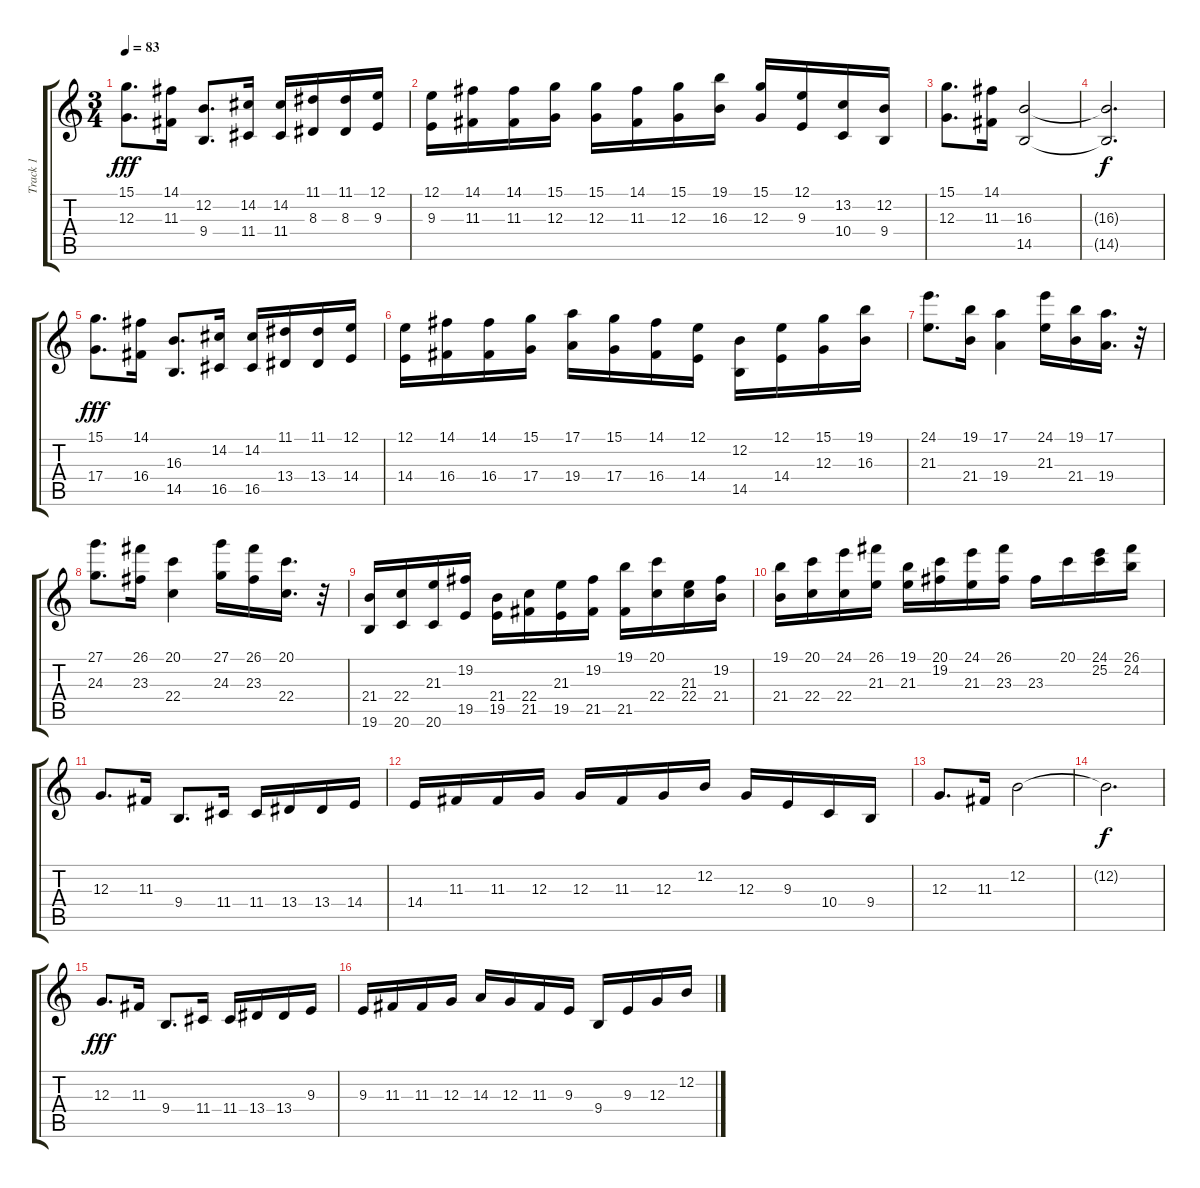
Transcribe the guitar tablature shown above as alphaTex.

\track ("Track 1" "Track 1") {instrument acousticgrandpiano}
\staff {score tabs}
\tuning (E4 B3 G3 D3 A2 E2) {hide}
\ts (3 4)
\tempo 83
\clef g2
\ks c
(15.1 12.3).8{d dy fff instrument stringensemble1} (14.1 11.3).16 (12.2 9.4).8{d} (14.2 11.4).16 (14.2 11.4).16 (11.1 8.3).16 (11.1 8.3).16 (12.1 9.3).16 |
(12.1 9.3).16 (14.1 11.3).16 (14.1 11.3).16 (15.1 12.3).16 (15.1 12.3).16 (14.1 11.3).16 (15.1 12.3).16 (19.1 16.3).16 (15.1 12.3).16 (12.1 9.3).16 (13.2 10.4).16 (12.2 9.4).16 |
(15.1 12.3).8{d} (14.1 11.3).16 (16.3 14.5).2 |
(16.3{t} 14.5{t}).2{d dy f} |
(15.1 17.4).8{d dy fff} (14.1 16.4).16 (16.3 14.5).8{d} (14.2 16.5).16 (14.2 16.5).16 (11.1 13.4).16 (11.1 13.4).16 (12.1 14.4).16 |
(12.1 14.4).16 (14.1 16.4).16 (14.1 16.4).16 (15.1 17.4).16 (17.1 19.4).16 (15.1 17.4).16 (14.1 16.4).16 (12.1 14.4).16 (12.2 14.5).16 (12.1 14.4).16 (15.1 12.3).16 (19.1 16.3).16 |
(24.1 21.3).8{d} (19.1 21.4).16 (17.1 19.4).4 (24.1 21.3).16 (19.1 21.4).16 (17.1 19.4).16{d} r.32 |
(27.1 24.3).8{d} (26.1 23.3).16 (20.1 22.4).4 (27.1 24.3).16 (26.1 23.3).16 (20.1 22.4).16{d} r.32 |
(21.4 19.6).16 (22.4 20.6).16 (21.3 20.6).16 (19.2 19.5).16 (21.4 19.5).16 (22.4 21.5).16 (21.3 19.5).16 (19.2 21.5).16 (19.1 21.5).16 (20.1 22.4).16 (21.3 22.4).16 (19.2 21.4).16 |
(19.1 21.4).16 (20.1 22.4).16 (24.1 22.4).16 (26.1 21.3).16 (19.1 21.3).16 (20.1 19.2).16 (24.1 21.3).16 (26.1 23.3).16 23.3.16 20.1.16 (24.1 25.2).16 (26.1 24.2).16 |
12.3.8{d instrument oboe} 11.3.16 9.4.8{d} 11.4.16 11.4.16 13.4.16 13.4.16 14.4.16 |
14.4.16 11.3.16 11.3.16 12.3.16 12.3.16 11.3.16 12.3.16 12.2.16 12.3.16 9.3.16 10.4.16 9.4.16 |
12.3.8{d} 11.3.16 12.2.2 |
12.2{t}.2{d dy f} |
12.3.8{d dy fff} 11.3.16 9.4.8{d} 11.4.16 11.4.16 13.4.16 13.4.16 9.3.16 |
9.3.16 11.3.16 11.3.16 12.3.16 14.3.16 12.3.16 11.3.16 9.3.16 9.4.16 9.3.16 12.3.16 12.2.16
